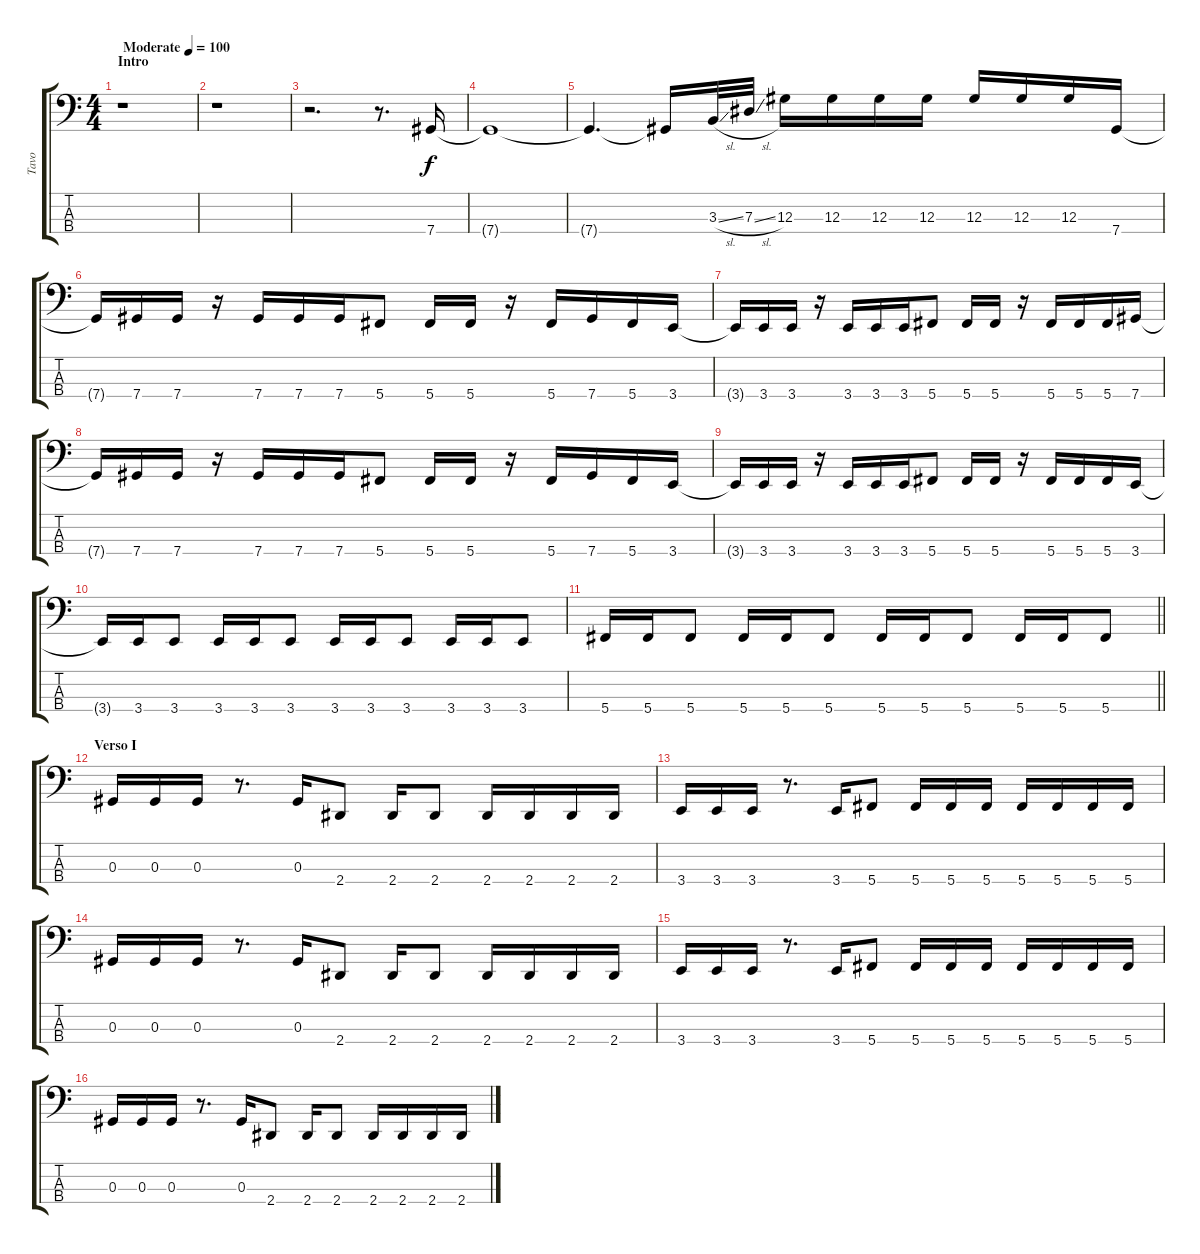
\track ("Tavo" "Tavo") {instrument electricbasspick}
\staff {score tabs}
\tuning (Gb2 Db2 Ab1 Db1) {hide}
\ts (4 4)
\section ("" "Intro")
\tempo (100 "Moderate")
\clef f4
\ks c
r.1{dy f instrument electricbasspick} |
r.1 |
r.2{d} r.8{d} 7.4.16 |
7.4{t}.1 |
7.4{t}.4{d} 7.4{t}.16 3.3{sl}.32 7.3{sl}.32 12.3.16 12.3.16 12.3.16 12.3.16 12.3.16 12.3.16 12.3.16 7.4.16 |
7.4{t}.16 7.4.16 7.4.16 r.16 7.4.16 7.4.16 7.4.16 5.4.8 5.4.16 5.4.16 r.16 5.4.16 7.4.16 5.4.16 3.4.16 |
3.4{t}.16 3.4.16 3.4.16 r.16 3.4.16 3.4.16 3.4.16 5.4.8 5.4.16 5.4.16 r.16 5.4.16 5.4.16 5.4.16 7.4.16 |
7.4{t}.16 7.4.16 7.4.16 r.16 7.4.16 7.4.16 7.4.16 5.4.8 5.4.16 5.4.16 r.16 5.4.16 7.4.16 5.4.16 3.4.16 |
3.4{t}.16 3.4.16 3.4.16 r.16 3.4.16 3.4.16 3.4.16 5.4.8 5.4.16 5.4.16 r.16 5.4.16 5.4.16 5.4.16 3.4.16 |
3.4{t}.16 3.4.16 3.4.8 3.4.16 3.4.16 3.4.8 3.4.16 3.4.16 3.4.8 3.4.16 3.4.16 3.4.8 |
\barLineRight lightlight
5.4.16 5.4.16 5.4.8 5.4.16 5.4.16 5.4.8 5.4.16 5.4.16 5.4.8 5.4.16 5.4.16 5.4.8 |
\section ("" "Verso I")
0.3.16 0.3.16 0.3.16 r.8{d} 0.3.16 2.4.8 2.4.16 2.4.8 2.4.16 2.4.16 2.4.16 2.4.16 |
3.4.16 3.4.16 3.4.16 r.8{d} 3.4.16 5.4.8 5.4.16 5.4.16 5.4.16 5.4.16 5.4.16 5.4.16 5.4.16 |
0.3.16 0.3.16 0.3.16 r.8{d} 0.3.16 2.4.8 2.4.16 2.4.8 2.4.16 2.4.16 2.4.16 2.4.16 |
3.4.16 3.4.16 3.4.16 r.8{d} 3.4.16 5.4.8 5.4.16 5.4.16 5.4.16 5.4.16 5.4.16 5.4.16 5.4.16 |
0.3.16 0.3.16 0.3.16 r.8{d} 0.3.16 2.4.8 2.4.16 2.4.8 2.4.16 2.4.16 2.4.16 2.4.16
